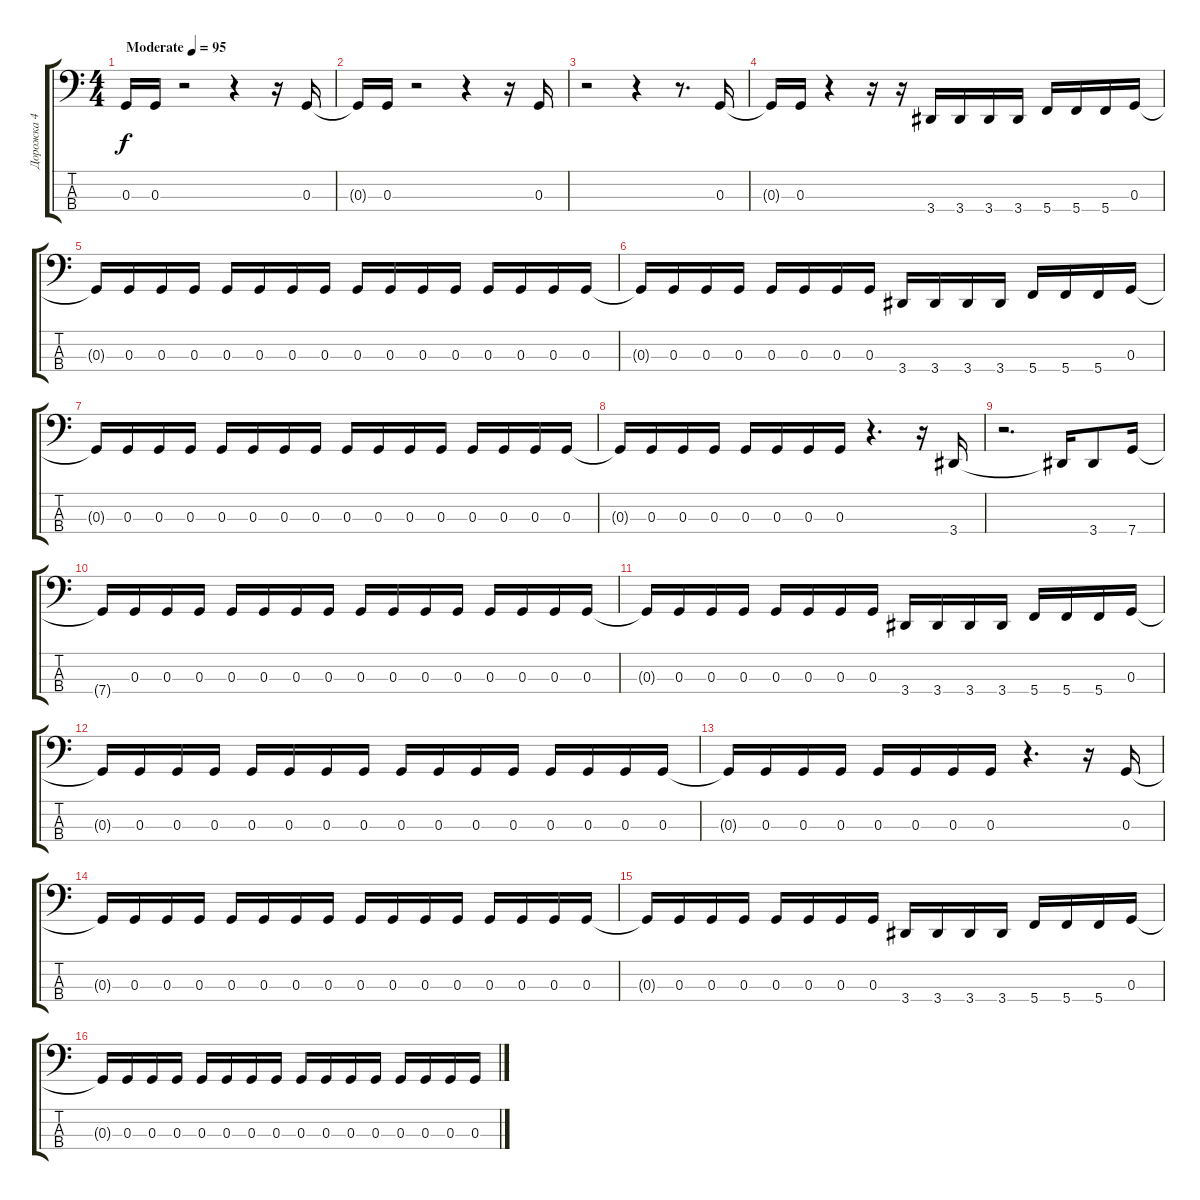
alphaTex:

\track ("Дорожка 4" "Дорожка 4") {instrument electricbassfinger}
\staff {score tabs}
\tuning (F2 C2 G1 C1) {hide}
\ts (4 4)
\tempo (95 "Moderate")
\clef f4
\ks c
0.3.16{dy f instrument electricbassfinger} 0.3.16 r.2 r.4 r.16 0.3.16 |
0.3{t}.16 0.3.16 r.2 r.4 r.16 0.3.16 |
r.2 r.4 r.8{d} 0.3.16 |
0.3{t}.16 0.3.16 r.4 r.16 r.16 3.4.16 3.4.16 3.4.16 3.4.16 5.4.16 5.4.16 5.4.16 0.3.16 |
0.3{t}.16 0.3.16 0.3.16 0.3.16 0.3.16 0.3.16 0.3.16 0.3.16 0.3.16 0.3.16 0.3.16 0.3.16 0.3.16 0.3.16 0.3.16 0.3.16 |
0.3{t}.16 0.3.16 0.3.16 0.3.16 0.3.16 0.3.16 0.3.16 0.3.16 3.4.16 3.4.16 3.4.16 3.4.16 5.4.16 5.4.16 5.4.16 0.3.16 |
0.3{t}.16 0.3.16 0.3.16 0.3.16 0.3.16 0.3.16 0.3.16 0.3.16 0.3.16 0.3.16 0.3.16 0.3.16 0.3.16 0.3.16 0.3.16 0.3.16 |
0.3{t}.16 0.3.16 0.3.16 0.3.16 0.3.16 0.3.16 0.3.16 0.3.16 r.4{d} r.16 3.4.16 |
r.2{d} 3.4{t}.16 3.4.8 7.4.16 |
7.4{t}.16 0.3.16 0.3.16 0.3.16 0.3.16 0.3.16 0.3.16 0.3.16 0.3.16 0.3.16 0.3.16 0.3.16 0.3.16 0.3.16 0.3.16 0.3.16 |
0.3{t}.16 0.3.16 0.3.16 0.3.16 0.3.16 0.3.16 0.3.16 0.3.16 3.4.16 3.4.16 3.4.16 3.4.16 5.4.16 5.4.16 5.4.16 0.3.16 |
0.3{t}.16 0.3.16 0.3.16 0.3.16 0.3.16 0.3.16 0.3.16 0.3.16 0.3.16 0.3.16 0.3.16 0.3.16 0.3.16 0.3.16 0.3.16 0.3.16 |
0.3{t}.16 0.3.16 0.3.16 0.3.16 0.3.16 0.3.16 0.3.16 0.3.16 r.4{d} r.16 0.3.16 |
0.3{t}.16 0.3.16 0.3.16 0.3.16 0.3.16 0.3.16 0.3.16 0.3.16 0.3.16 0.3.16 0.3.16 0.3.16 0.3.16 0.3.16 0.3.16 0.3.16 |
0.3{t}.16 0.3.16 0.3.16 0.3.16 0.3.16 0.3.16 0.3.16 0.3.16 3.4.16 3.4.16 3.4.16 3.4.16 5.4.16 5.4.16 5.4.16 0.3.16 |
0.3{t}.16 0.3.16 0.3.16 0.3.16 0.3.16 0.3.16 0.3.16 0.3.16 0.3.16 0.3.16 0.3.16 0.3.16 0.3.16 0.3.16 0.3.16 0.3.16
